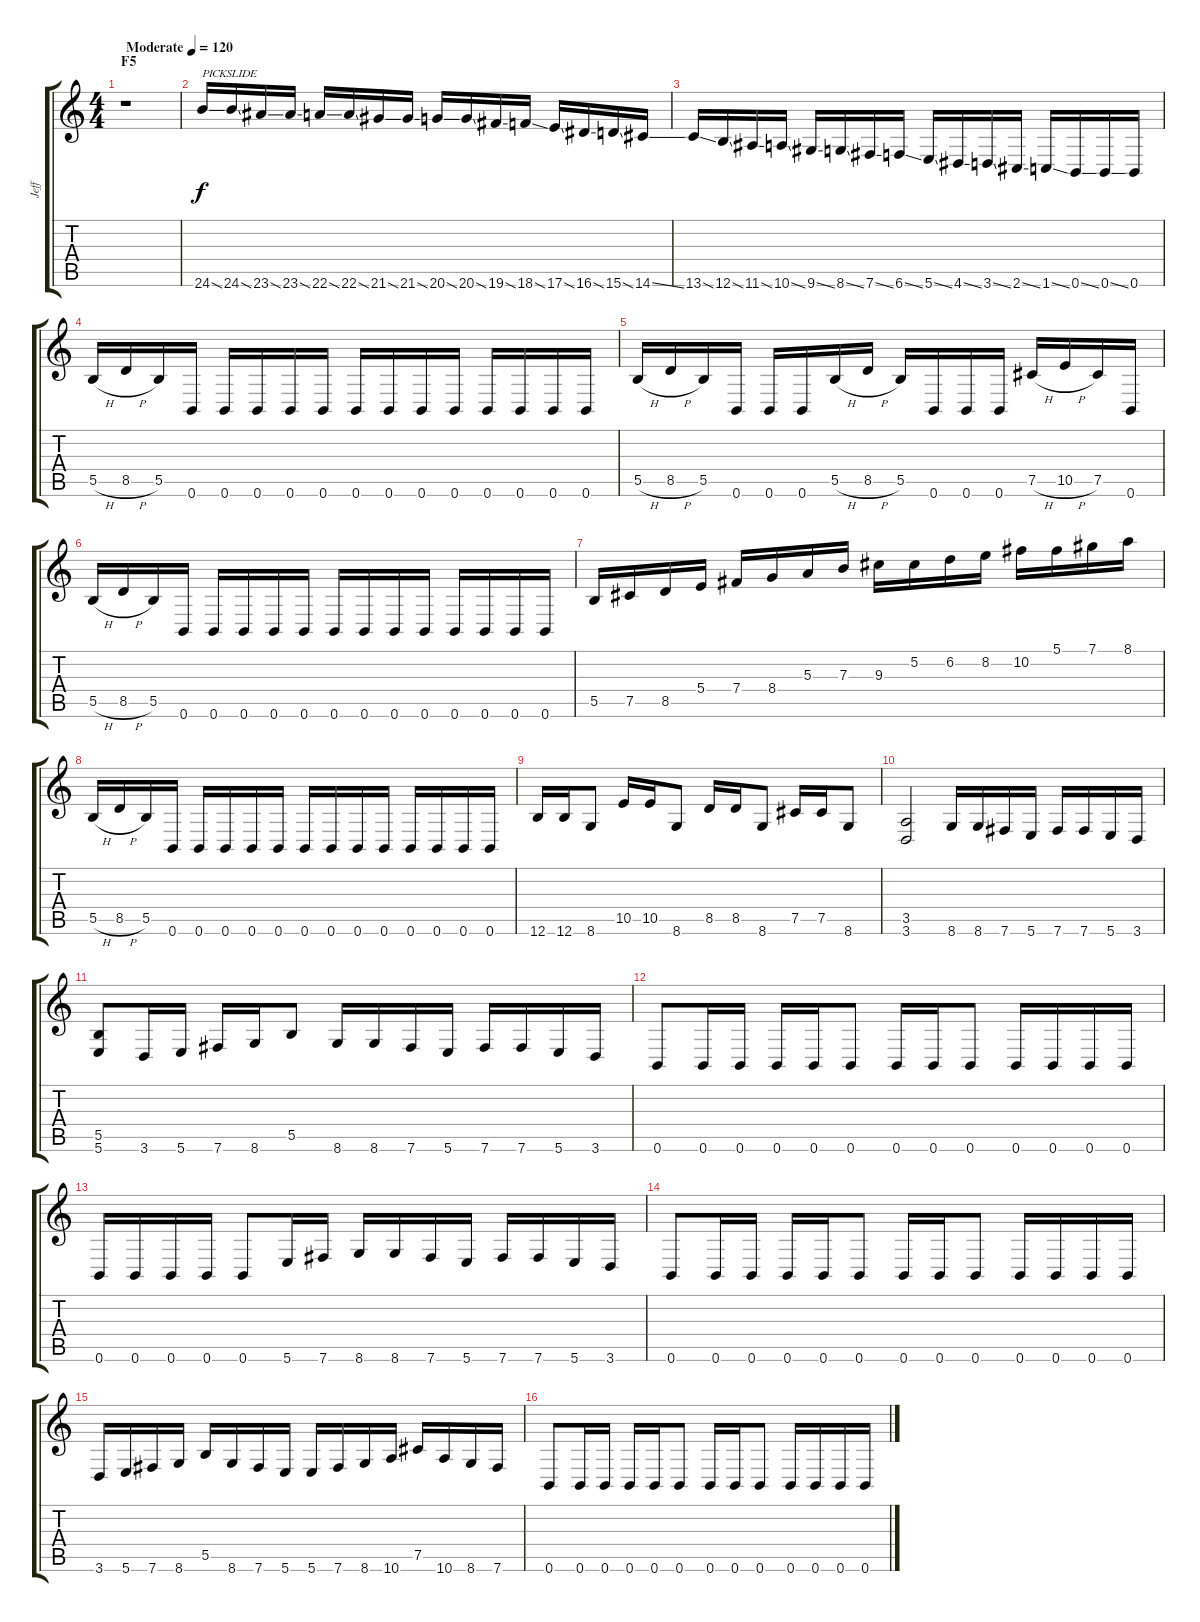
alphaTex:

\track ("Jeff" "Jeff") {instrument overdrivenguitar}
\staff {score tabs}
\tuning (Db4 Ab3 E3 B2 Gb2 B1) {hide}
\ts (4 4)
\section ("" "F5")
\tempo (120 "Moderate")
\tempo 185
\tempo (120 "Moderate")
\clef g2
\ks c
r.1{dy f instrument overdrivenguitar} |
24.6{ss}.16{txt "PICKSLIDE"} 24.6{ss}.16 23.6{ss}.16 23.6{ss}.16 22.6{ss}.16 22.6{ss}.16 21.6{ss}.16 21.6{ss}.16 20.6{ss}.16 20.6{ss}.16 19.6{ss}.16 18.6{ss}.16 17.6{ss}.16 16.6{ss}.16 15.6{ss}.16 14.6{ss}.16 |
13.6{ss}.16 12.6{ss}.16 11.6{ss}.16 10.6{ss}.16 9.6{ss}.16 8.6{ss}.16 7.6{ss}.16 6.6{ss}.16 5.6{ss}.16 4.6{ss}.16 3.6{ss}.16 2.6{ss}.16 1.6{ss}.16 0.6{ss}.16 0.6{ss}.16 0.6.16 |
5.5{h}.16 8.5{h}.16 5.5.16 0.6.16 0.6.16 0.6.16 0.6.16 0.6.16 0.6.16 0.6.16 0.6.16 0.6.16 0.6.16 0.6.16 0.6.16 0.6.16 |
5.5{h}.16 8.5{h}.16 5.5.16 0.6.16 0.6.16 0.6.16 5.5{h}.16 8.5{h}.16 5.5.16 0.6.16 0.6.16 0.6.16 7.5{h}.16 10.5{h}.16 7.5.16 0.6.16 |
5.5{h}.16 8.5{h}.16 5.5.16 0.6.16 0.6.16 0.6.16 0.6.16 0.6.16 0.6.16 0.6.16 0.6.16 0.6.16 0.6.16 0.6.16 0.6.16 0.6.16 |
5.5.16 7.5.16 8.5.16 5.4.16 7.4.16 8.4.16 5.3.16 7.3.16 9.3.16 5.2.16 6.2.16 8.2.16 10.2.16 5.1.16 7.1.16 8.1.16 |
5.5{h}.16 8.5{h}.16 5.5.16 0.6.16 0.6.16 0.6.16 0.6.16 0.6.16 0.6.16 0.6.16 0.6.16 0.6.16 0.6.16 0.6.16 0.6.16 0.6.16 |
12.6.16 12.6.16 8.6.8 10.5.16 10.5.16 8.6.8 8.5.16 8.5.16 8.6.8 7.5.16 7.5.16 8.6.8 |
(3.5 3.6).2 8.6.16 8.6.16 7.6.16 5.6.16 7.6.16 7.6.16 5.6.16 3.6.16 |
(5.5 5.6).8 3.6.16 5.6.16 7.6.16 8.6.16 5.5.8 8.6.16 8.6.16 7.6.16 5.6.16 7.6.16 7.6.16 5.6.16 3.6.16 |
0.6.8 0.6.16 0.6.16 0.6.16 0.6.16 0.6.8 0.6.16 0.6.16 0.6.8 0.6.16 0.6.16 0.6.16 0.6.16 |
0.6.16 0.6.16 0.6.16 0.6.16 0.6.8 5.6.16 7.6.16 8.6.16 8.6.16 7.6.16 5.6.16 7.6.16 7.6.16 5.6.16 3.6.16 |
0.6.8 0.6.16 0.6.16 0.6.16 0.6.16 0.6.8 0.6.16 0.6.16 0.6.8 0.6.16 0.6.16 0.6.16 0.6.16 |
3.6.16 5.6.16 7.6.16 8.6.16 5.5.16 8.6.16 7.6.16 5.6.16 5.6.16 7.6.16 8.6.16 10.6.16 7.5.16 10.6.16 8.6.16 7.6.16 |
0.6.8 0.6.16 0.6.16 0.6.16 0.6.16 0.6.8 0.6.16 0.6.16 0.6.8 0.6.16 0.6.16 0.6.16 0.6.16
